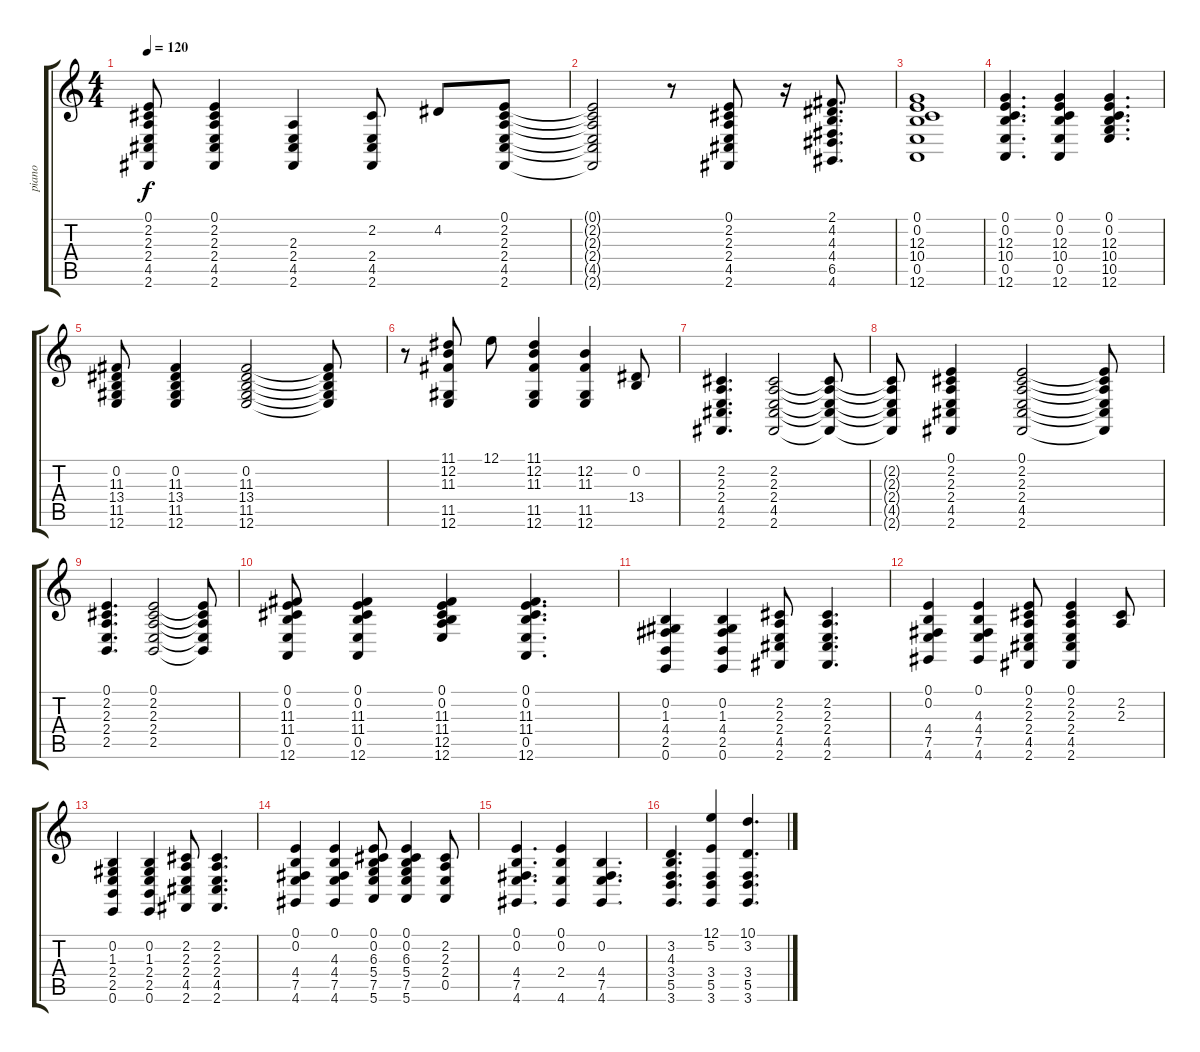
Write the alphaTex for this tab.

\track ("piano" "piano") {instrument brightacousticpiano}
\staff {score tabs}
\tuning (E4 B3 G3 D3 A2 E2) {hide}
\ts (4 4)
\tempo 120
\clef g2
\ks c
(0.1 2.2 2.3 2.4 4.5 2.6).8{dy f} (0.1 2.2 2.3 2.4 4.5 2.6).4 (2.3 2.4 4.5 2.6).4 (2.2 2.4 4.5 2.6).8 4.2.8 (0.1 2.2 2.3 2.4 4.5 2.6).8 |
(0.1{t} 2.2{t} 2.3{t} 2.4{t} 4.5{t} 2.6{t}).2 r.8 (0.1 2.2 2.3 2.4 4.5 2.6).8 r.16 (2.1 4.2 4.3 4.4 6.5 4.6).8{d} |
(0.1 0.2 12.3 10.4 0.5 12.6).1 |
(0.1 0.2 12.3 10.4 0.5 12.6).4{d} (0.1 0.2 12.3 10.4 0.5 12.6).4 (0.1 0.2 12.3 10.4 10.5 12.6).4{d} |
(0.2 11.3 13.4 11.5 12.6).8 (0.2 11.3 13.4 11.5 12.6).4 (0.2 11.3 13.4 11.5 12.6).2 (0.2{t} 11.3{t} 13.4{t} 11.5{t} 12.6{t}).8 |
r.8 (11.1 12.2 11.3 11.5 12.6).8 12.1.8 (11.1 12.2 11.3 11.5 12.6).4 (12.2 11.3 11.5 12.6).4 (0.2 13.4).8 |
(2.2 2.3 2.4 4.5 2.6).4{d} (2.2 2.3 2.4 4.5 2.6).2 (2.2{t} 2.3{t} 2.4{t} 4.5{t} 2.6{t}).8 |
(2.2{t} 2.3{t} 2.4{t} 4.5{t} 2.6{t}).8 (0.1 2.2 2.3 2.4 4.5 2.6).4 (0.1 2.2 2.3 2.4 4.5 2.6).2 (0.1{t} 2.2{t} 2.3{t} 2.4{t} 4.5{t} 2.6{t}).8 |
(0.1 2.2 2.3 2.4 2.5).4{d} (0.1 2.2 2.3 2.4 2.5).2 (0.1{t} 2.2{t} 2.3{t} 2.4{t} 2.5{t}).8 |
(0.1 0.2 11.3 11.4 0.5 12.6).8 (0.1 0.2 11.3 11.4 0.5 12.6).4 (0.1 0.2 11.3 11.4 12.5 12.6).4 (0.1 0.2 11.3 11.4 0.5 12.6).4{d} |
(0.2 1.3 4.4 2.5 0.6).4 (0.2 1.3 4.4 2.5 0.6).4 (2.2 2.3 2.4 4.5 2.6).8 (2.2 2.3 2.4 4.5 2.6).4{d} |
(0.1 0.2 4.4 7.5 4.6).4 (0.1 4.3 4.4 7.5 4.6).4 (0.1 2.2 2.3 2.4 4.5 2.6).8 (0.1 2.2 2.3 2.4 4.5 2.6).4 (2.2 2.3).8 |
(0.2 1.3 2.4 2.5 0.6).4 (0.2 1.3 2.4 2.5 0.6).4 (2.2 2.3 2.4 4.5 2.6).8 (2.2 2.3 2.4 4.5 2.6).4{d} |
(0.1 0.2 4.4 7.5 4.6).4 (0.1 4.3 4.4 7.5 4.6).4 (0.1 0.2 6.3 5.4 7.5 5.6).8 (0.1 0.2 6.3 5.4 7.5 5.6).4 (2.2 2.3 2.4 0.5).8 |
(0.1 0.2 4.4 7.5 4.6).4{d} (0.1 0.2 2.4 4.6).4 (0.2 4.4 7.5 4.6).4{d} |
(3.2 4.3 3.4 5.5 3.6).4{d} (12.1 5.2 3.4 5.5 3.6).4 (10.1 3.2 3.4 5.5 3.6).4{d}
